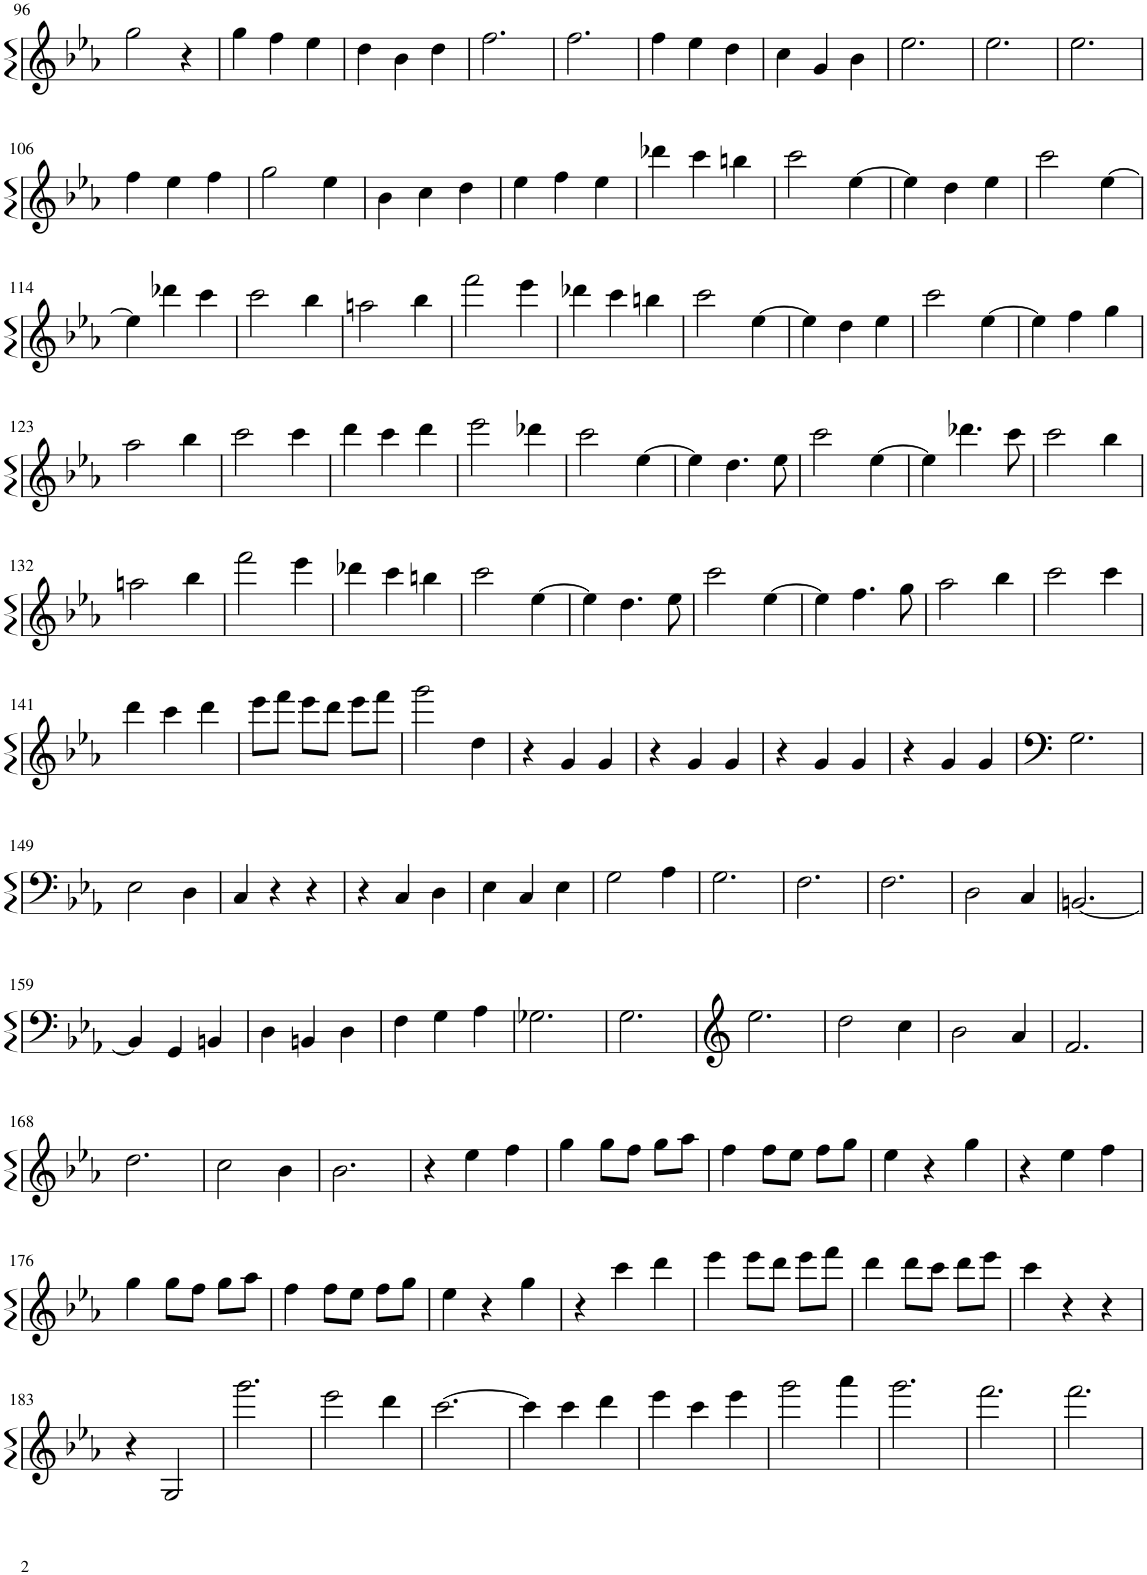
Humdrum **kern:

**kern
*part1
*staff1
*I"Piano
*I'Pno.
!!LO:PB:g=z
*clefG2
*k[b-e-a-]
*M3/4
=96
2gg\
4r
=97
4gg\
4ff\
4ee-\
=98
4dd\
4b-\
4dd\
=99
2.ff\
=100
2.ff\
=101
4ff\
4ee-\
4dd\
=102
4cc\
4g/
4b-\
=103
2.ee-\
=104
2.ee-\
=105
2.ee-\
!!LO:LB:g=z
=106
4ff\
4ee-\
4ff\
=107
2gg\
4ee-\
=108
4b-\
4cc\
4dd\
=109
4ee-\
4ff\
4ee-\
=110
4ddd-X\
4ccc\
4bbn\
=111
2ccc\
[4ee-\
=112
4ee-\]
4dd\
4ee-\
=113
2ccc\
[4ee-\
!!LO:LB:g=z
=114
4ee-\]
4ddd-X\
4ccc\
=115
2ccc\
4bb-\
=116
2aan\
4bb-\
=117
2fff\
4eee-\
=118
4ddd-X\
4ccc\
4bbn\
=119
2ccc\
[4ee-\
=120
4ee-\]
4dd\
4ee-\
=121
2ccc\
[4ee-\
=122
4ee-\]
4ff\
4gg\
!!LO:LB:g=z
=123
2aa-\
4bb-\
=124
2ccc\
4ccc\
=125
4ddd\
4ccc\
4ddd\
=126
2eee-\
4ddd-X\
=127
2ccc\
[4ee-\
=128
4ee-\]
4.dd\
8ee-\
=129
2ccc\
[4ee-\
=130
4ee-\]
4.ddd-X\
8ccc\
=131
2ccc\
4bb-\
!!LO:LB:g=z
=132
2aan\
4bb-\
=133
2fff\
4eee-\
=134
4ddd-X\
4ccc\
4bbn\
=135
2ccc\
[4ee-\
=136
4ee-\]
4.dd\
8ee-\
=137
2ccc\
[4ee-\
=138
4ee-\]
4.ff\
8gg\
=139
2aa-\
4bb-\
=140
2ccc\
4ccc\
!!LO:LB:g=z
=141
4ddd\
4ccc\
4ddd\
=142
8eee-\L
8fff\J
8eee-\L
8ddd\J
8eee-\L
8fff\J
=143
2ggg\
4dd\
=144
4r
4g/
4g/
=145
4r
4g/
4g/
=146
4r
4g/
4g/
=147
4r
4g/
4g/
=148
2.G\
!!LO:LB:g=z
=149
2E-\
4D\
=150
4C/
4r
4r
=151
4r
4C/
4D\
=152
4E-\
4C/
4E-\
=153
2G\
4A-\
=154
2.G\
=155
2.F\
=156
2.F\
=157
2D\
4C/
=158
[2.BBn/
!!LO:LB:g=z
=159
4BB/]
4GG/
4BBn/
=160
4D\
4BBn/
4D\
=161
4F\
4G\
4A-\
=162
2.G-X\
=163
2.G\
=164
2.ee-\
=165
2dd\
4cc\
=166
2b-\
4a-/
=167
2.f/
!!LO:LB:g=z
=168
2.dd\
=169
2cc\
4b-\
=170
2.b-\
=171
4r
4ee-\
4ff\
=172
4gg\
8gg\L
8ff\J
8gg\L
8aa-\J
=173
4ff\
8ff\L
8ee-\J
8ff\L
8gg\J
=174
4ee-\
4r
4gg\
=175
4r
4ee-\
4ff\
!!LO:LB:g=z
=176
4gg\
8gg\L
8ff\J
8gg\L
8aa-\J
=177
4ff\
8ff\L
8ee-\J
8ff\L
8gg\J
=178
4ee-\
4r
4gg\
=179
4r
4ccc\
4ddd\
=180
4eee-\
8eee-\L
8ddd\J
8eee-\L
8fff\J
=181
4ddd\
8ddd\L
8ccc\J
8ddd\L
8eee-\J
=182
4ccc\
4r
4r
!!LO:LB:g=z
=183
4r
2G/
=184
2.ggg\
=185
2eee-\
4ddd\
=186
[2.ccc\
=187
4ccc\]
4ccc\
4ddd\
=188
4eee-\
4ccc\
4eee-\
=189
2ggg\
4aaa-\
=190
2.ggg\
=191
2.fff\
=192
2.fff\
=
*-
